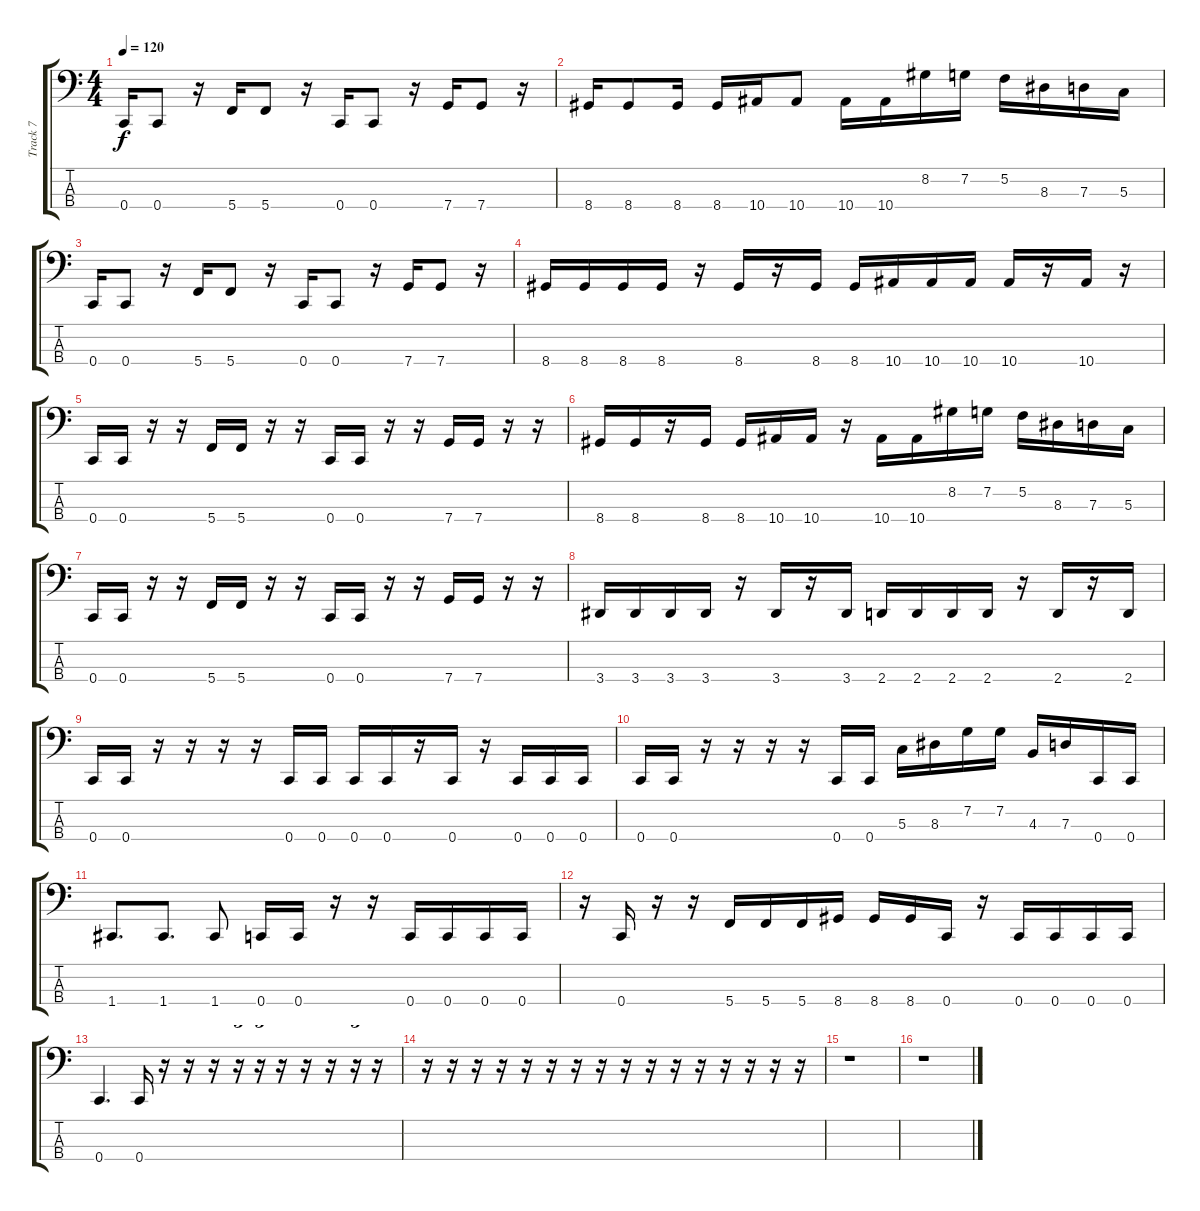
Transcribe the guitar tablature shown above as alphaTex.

\track ("Track 7" "Track 7") {instrument electricbasspick}
\staff {score tabs}
\tuning (F2 C2 G1 C1) {hide}
\ts (4 4)
\tempo 120
\clef f4
\ks c
0.4.16{dy f} 0.4.8 r.16 5.4.16 5.4.8 r.16 0.4.16 0.4.8 r.16 7.4.16 7.4.8 r.16 |
8.4.16 8.4.8 8.4.16 8.4.16 10.4.16 10.4.8 10.4.16 10.4.16 8.2.16 7.2.16 5.2.16 8.3.16 7.3.16 5.3.16 |
0.4.16 0.4.8 r.16 5.4.16 5.4.8 r.16 0.4.16 0.4.8 r.16 7.4.16 7.4.8 r.16 |
8.4.16 8.4.16 8.4.16 8.4.16 r.16 8.4.16 r.16 8.4.16 8.4.16 10.4.16 10.4.16 10.4.16 10.4.16 r.16 10.4.16 r.16 |
0.4.16 0.4.16 r.16 r.16 5.4.16 5.4.16 r.16 r.16 0.4.16 0.4.16 r.16 r.16 7.4.16 7.4.16 r.16 r.16 |
8.4.16 8.4.16 r.16 8.4.16 8.4.16 10.4.16 10.4.16 r.16 10.4.16 10.4.16 8.2.16 7.2.16 5.2.16 8.3.16 7.3.16 5.3.16 |
0.4.16 0.4.16 r.16 r.16 5.4.16 5.4.16 r.16 r.16 0.4.16 0.4.16 r.16 r.16 7.4.16 7.4.16 r.16 r.16 |
3.4.16 3.4.16 3.4.16 3.4.16 r.16 3.4.16 r.16 3.4.16 2.4.16 2.4.16 2.4.16 2.4.16 r.16 2.4.16 r.16 2.4.16 |
0.4.16 0.4.16 r.16 r.16 r.16 r.16 0.4.16 0.4.16 0.4.16 0.4.16 r.16 0.4.16 r.16 0.4.16 0.4.16 0.4.16 |
0.4.16 0.4.16 r.16 r.16 r.16 r.16 0.4.16 0.4.16 5.3.16 8.3.16 7.2.16 7.2.16 4.3.16 7.3.16 0.4.16 0.4.16 |
1.4.8{d} 1.4.8{d} 1.4.8 0.4.16 0.4.16 r.16 r.16 0.4.16 0.4.16 0.4.16 0.4.16 |
r.16 0.4.16 r.16 r.16 5.4.16 5.4.16 5.4.16 8.4.16 8.4.16 8.4.16 0.4.16 r.16 0.4.16 0.4.16 0.4.16 0.4.16 |
0.4.4{d} 0.4.16 r.16 r.16 r.16 r.16{tu (3 2)} r.16{tu (3 2)} r.16 r.16 r.16 r.16{tu (3 2)} r.16 |
r.16 r.16 r.16 r.16 r.16 r.16 r.16 r.16 r.16 r.16 r.16 r.16 r.16 r.16 r.16 r.16 |
r.1 |
r.1
